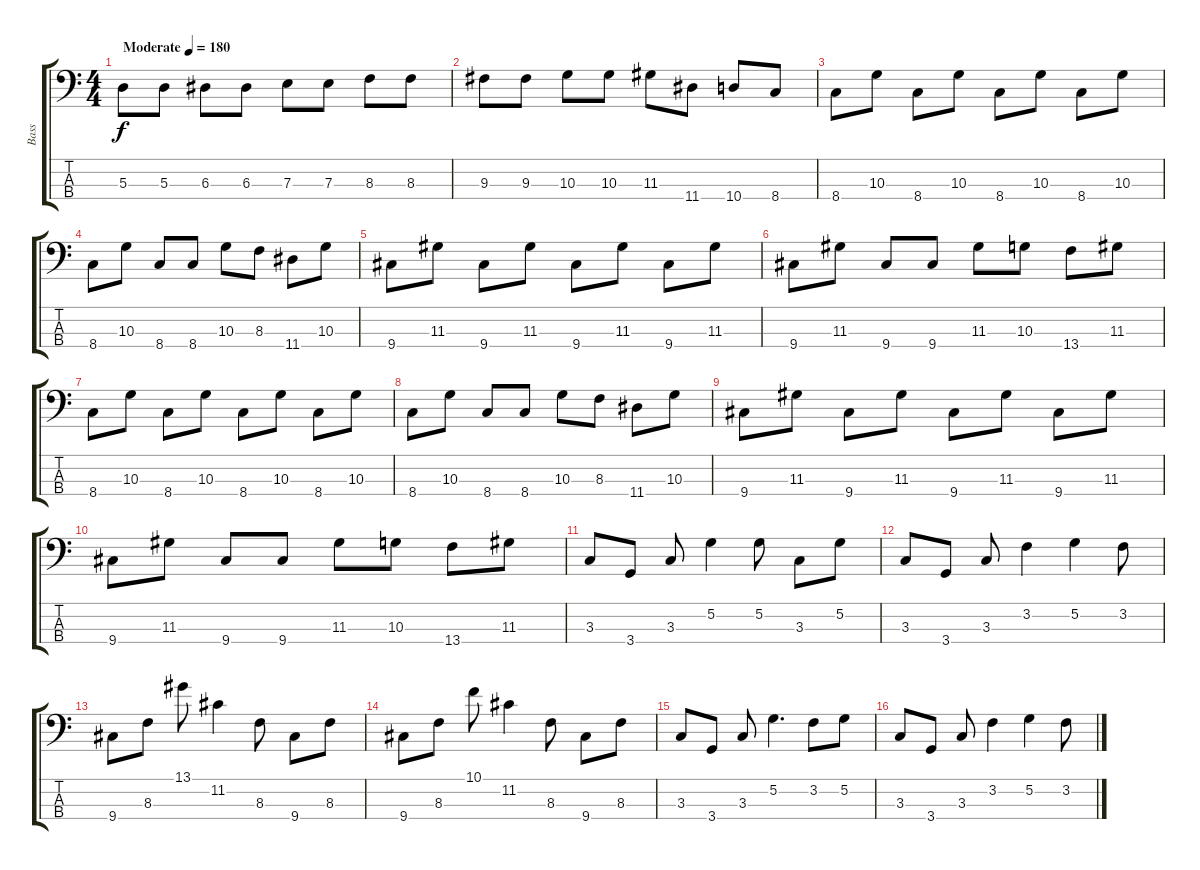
\track ("Bass" "Bass") {instrument electricbassfinger}
\staff {score tabs}
\tuning (G2 D2 A1 E1) {hide}
\ts (4 4)
\tempo (180 "Moderate")
\clef f4
\ks c
5.3.8{dy f instrument electricbassfinger} 5.3.8 6.3.8 6.3.8 7.3.8 7.3.8 8.3.8 8.3.8 |
9.3.8 9.3.8 10.3.8 10.3.8 11.3.8 11.4.8 10.4.8 8.4.8 |
8.4.8 10.3.8 8.4.8 10.3.8 8.4.8 10.3.8 8.4.8 10.3.8 |
8.4.8 10.3.8 8.4.8 8.4.8 10.3.8 8.3.8 11.4.8 10.3.8 |
9.4.8 11.3.8 9.4.8 11.3.8 9.4.8 11.3.8 9.4.8 11.3.8 |
9.4.8 11.3.8 9.4.8 9.4.8 11.3.8 10.3.8 13.4.8 11.3.8 |
8.4.8 10.3.8 8.4.8 10.3.8 8.4.8 10.3.8 8.4.8 10.3.8 |
8.4.8 10.3.8 8.4.8 8.4.8 10.3.8 8.3.8 11.4.8 10.3.8 |
9.4.8 11.3.8 9.4.8 11.3.8 9.4.8 11.3.8 9.4.8 11.3.8 |
9.4.8 11.3.8 9.4.8 9.4.8 11.3.8 10.3.8 13.4.8 11.3.8 |
3.3.8 3.4.8 3.3.8 5.2.4 5.2.8 3.3.8 5.2.8 |
3.3.8 3.4.8 3.3.8 3.2.4 5.2.4 3.2.8 |
9.4.8 8.3.8 13.1.8 11.2.4 8.3.8 9.4.8 8.3.8 |
9.4.8 8.3.8 10.1.8 11.2.4 8.3.8 9.4.8 8.3.8 |
3.3.8 3.4.8 3.3.8 5.2.4{d} 3.2.8 5.2.8 |
3.3.8 3.4.8 3.3.8 3.2.4 5.2.4 3.2.8
